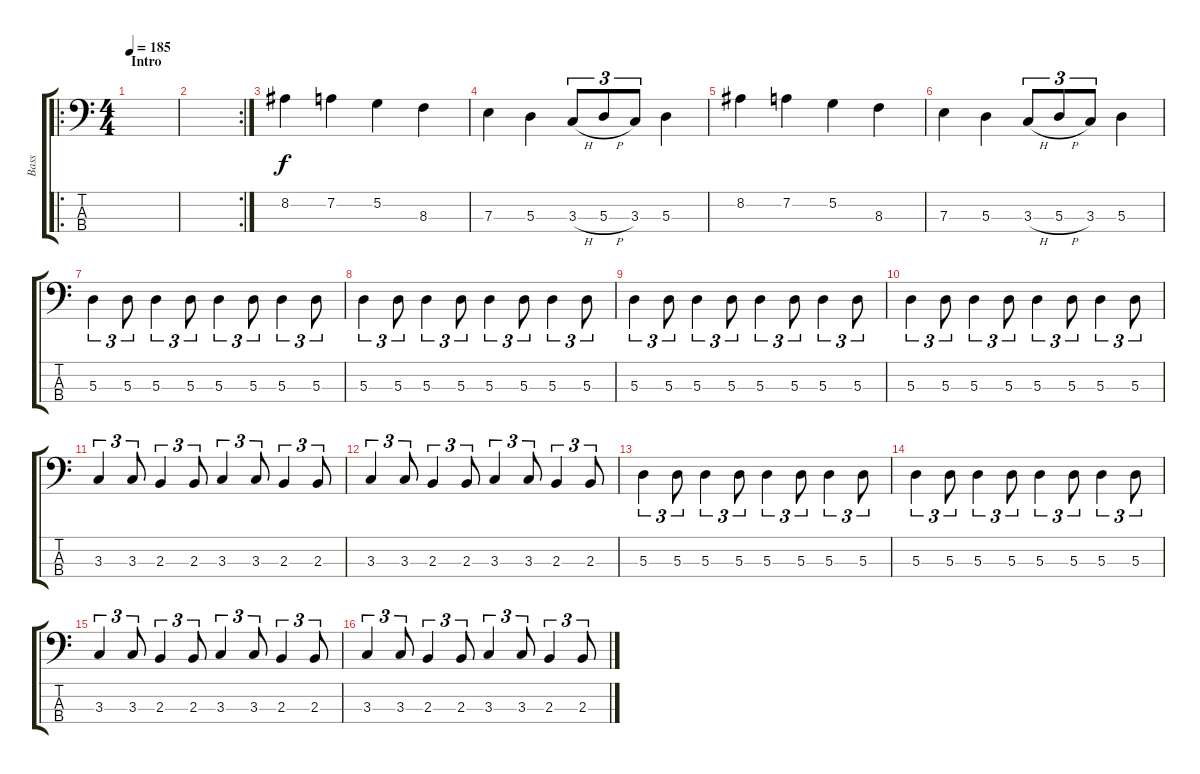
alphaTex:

\track ("Bass" "Bass") {instrument electricbassfinger}
\staff {score tabs}
\tuning (G2 D2 A1 E1) {hide}
\ro
\ts (4 4)
\section ("" "Intro")
\tempo 185
\clef f4
\ks c
|
\rc 2
|
8.2.4 7.2.4 5.2.4 8.3.4 |
7.3.4 5.3.4 3.3{h}.8{tu (3 2)} 5.3{h}.8{tu (3 2)} 3.3.8{tu (3 2)} 5.3.4 |
8.2.4 7.2.4 5.2.4 8.3.4 |
7.3.4 5.3.4 3.3{h}.8{tu (3 2)} 5.3{h}.8{tu (3 2)} 3.3.8{tu (3 2)} 5.3.4 |
5.3.4{tu (3 2)} 5.3.8{tu (3 2)} 5.3.4{tu (3 2)} 5.3.8{tu (3 2)} 5.3.4{tu (3 2)} 5.3.8{tu (3 2)} 5.3.4{tu (3 2)} 5.3.8{tu (3 2)} |
5.3.4{tu (3 2)} 5.3.8{tu (3 2)} 5.3.4{tu (3 2)} 5.3.8{tu (3 2)} 5.3.4{tu (3 2)} 5.3.8{tu (3 2)} 5.3.4{tu (3 2)} 5.3.8{tu (3 2)} |
5.3.4{tu (3 2)} 5.3.8{tu (3 2)} 5.3.4{tu (3 2)} 5.3.8{tu (3 2)} 5.3.4{tu (3 2)} 5.3.8{tu (3 2)} 5.3.4{tu (3 2)} 5.3.8{tu (3 2)} |
5.3.4{tu (3 2)} 5.3.8{tu (3 2)} 5.3.4{tu (3 2)} 5.3.8{tu (3 2)} 5.3.4{tu (3 2)} 5.3.8{tu (3 2)} 5.3.4{tu (3 2)} 5.3.8{tu (3 2)} |
3.3.4{tu (3 2)} 3.3.8{tu (3 2)} 2.3.4{tu (3 2)} 2.3.8{tu (3 2)} 3.3.4{tu (3 2)} 3.3.8{tu (3 2)} 2.3.4{tu (3 2)} 2.3.8{tu (3 2)} |
3.3.4{tu (3 2)} 3.3.8{tu (3 2)} 2.3.4{tu (3 2)} 2.3.8{tu (3 2)} 3.3.4{tu (3 2)} 3.3.8{tu (3 2)} 2.3.4{tu (3 2)} 2.3.8{tu (3 2)} |
5.3.4{tu (3 2)} 5.3.8{tu (3 2)} 5.3.4{tu (3 2)} 5.3.8{tu (3 2)} 5.3.4{tu (3 2)} 5.3.8{tu (3 2)} 5.3.4{tu (3 2)} 5.3.8{tu (3 2)} |
5.3.4{tu (3 2)} 5.3.8{tu (3 2)} 5.3.4{tu (3 2)} 5.3.8{tu (3 2)} 5.3.4{tu (3 2)} 5.3.8{tu (3 2)} 5.3.4{tu (3 2)} 5.3.8{tu (3 2)} |
3.3.4{tu (3 2)} 3.3.8{tu (3 2)} 2.3.4{tu (3 2)} 2.3.8{tu (3 2)} 3.3.4{tu (3 2)} 3.3.8{tu (3 2)} 2.3.4{tu (3 2)} 2.3.8{tu (3 2)} |
3.3.4{tu (3 2)} 3.3.8{tu (3 2)} 2.3.4{tu (3 2)} 2.3.8{tu (3 2)} 3.3.4{tu (3 2)} 3.3.8{tu (3 2)} 2.3.4{tu (3 2)} 2.3.8{tu (3 2)}
